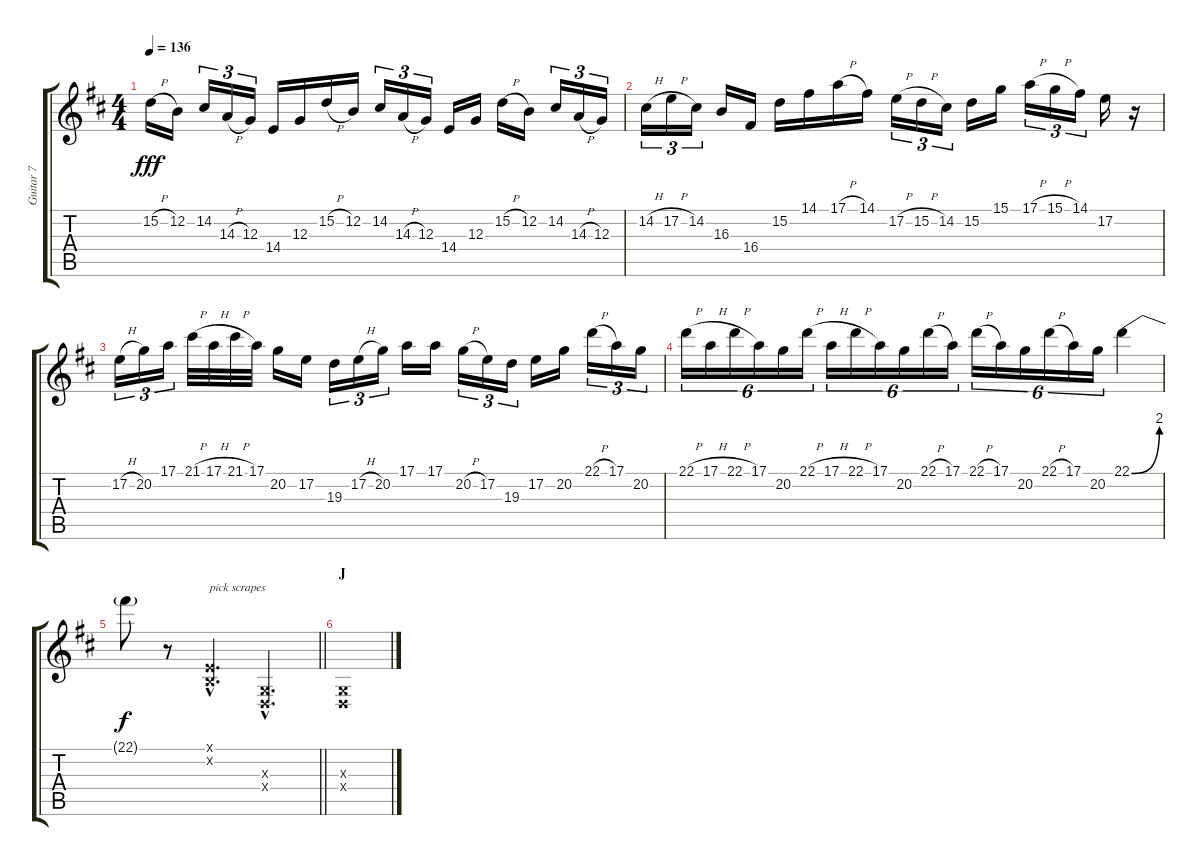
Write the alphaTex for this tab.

\track ("Guitar 7" "Guitar 7") {instrument lead5charang}
\staff {score tabs}
\tuning (E4 B3 G3 D3 A2 E2) {hide}
\ts (4 4)
\tempo 136
\clef g2
\ks d
15.2{h}.16{dy fff} 12.2.16 14.2.16{tu (3 2)} 14.3{h}.16{tu (3 2)} 12.3.16{tu (3 2)} 14.4.16 12.3.16 15.2{h}.16 12.2.16 14.2.16{tu (3 2)} 14.3{h}.16{tu (3 2)} 12.3.16{tu (3 2)} 14.4.16 12.3.16 15.2{h}.16 12.2.16 14.2.16{tu (3 2)} 14.3{h}.16{tu (3 2)} 12.3.16{tu (3 2)} |
14.2{h}.16{tu (3 2)} 17.2{h}.16{tu (3 2)} 14.2.16{tu (3 2)} 16.3.16 16.4.16 15.2.16 14.1.16 17.1{h}.16 14.1.16 17.2{h}.16{tu (3 2)} 15.2{h}.16{tu (3 2)} 14.2.16{tu (3 2)} 15.2.16 15.1.16 17.1{h}.16{tu (3 2)} 15.1{h}.16{tu (3 2)} 14.1.16{tu (3 2)} 17.2.16 r.16 |
17.2{h}.16{tu (3 2)} 20.2.16{tu (3 2)} 17.1.16{tu (3 2)} 21.1{h}.32 17.1{h}.32 21.1{h}.32 17.1.32 20.2.16 17.2.16 19.3.16{tu (3 2)} 17.2{h}.16{tu (3 2)} 20.2.16{tu (3 2)} 17.1.16 17.1.16 20.2{h}.16{tu (3 2)} 17.2.16{tu (3 2)} 19.3.16{tu (3 2)} 17.2.16 20.2.16 22.1{h}.16{tu (3 2)} 17.1.16{tu (3 2)} 20.2.16{tu (3 2)} |
22.1{h}.16{tu (6 4)} 17.1{h}.16{tu (6 4)} 22.1{h}.16{tu (6 4)} 17.1.16{tu (6 4)} 20.2.16{tu (6 4)} 22.1{h}.16{tu (6 4)} 17.1{h}.16{tu (6 4)} 22.1{h}.16{tu (6 4)} 17.1.16{tu (6 4)} 20.2.16{tu (6 4)} 22.1{h}.16{tu (6 4)} 17.1.16{tu (6 4)} 22.1{h}.16{tu (6 4)} 17.1.16{tu (6 4)} 20.2.16{tu (6 4)} 22.1{h}.16{tu (6 4)} 17.1.16{tu (6 4)} 20.2.16{tu (6 4)} 22.1{be (bend 0 0 60 8)}.4 |
\barLineRight lightlight
22.1{t}.8{dy f} r.8 (0.1{hac x} 0.2{hac x}).4{d txt "pick scrapes"} (0.3{hac x} 0.4{hac x}).4{d} |
\section ("" "J")
(0.3{x} 0.4{x}).1
